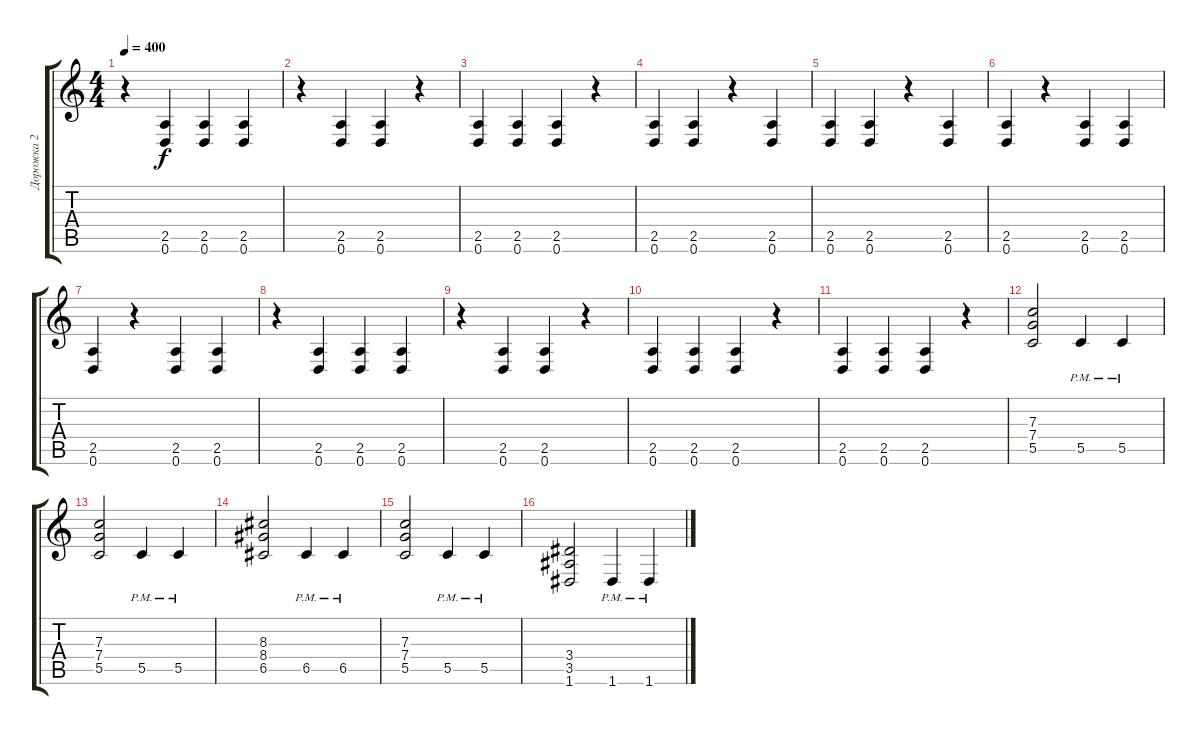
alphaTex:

\track ("Дорожка 2" "Дорожка 2") {instrument overdrivenguitar}
\staff {score tabs}
\tuning (D4 A3 F3 C3 G2 D2) {hide}
\ts (4 4)
\tempo 400
\clef g2
\ks c
r.4{dy f} (2.5 0.6).4 (2.5 0.6).4 (2.5 0.6).4 |
r.4 (2.5 0.6).4 (2.5 0.6).4 r.4 |
(2.5 0.6).4 (2.5 0.6).4 (2.5 0.6).4 r.4 |
(2.5 0.6).4 (2.5 0.6).4 r.4 (2.5 0.6).4 |
(2.5 0.6).4 (2.5 0.6).4 r.4 (2.5 0.6).4 |
(2.5 0.6).4 r.4 (2.5 0.6).4 (2.5 0.6).4 |
(2.5 0.6).4 r.4 (2.5 0.6).4 (2.5 0.6).4 |
r.4 (2.5 0.6).4 (2.5 0.6).4 (2.5 0.6).4 |
r.4 (2.5 0.6).4 (2.5 0.6).4 r.4 |
(2.5 0.6).4 (2.5 0.6).4 (2.5 0.6).4 r.4 |
(2.5 0.6).4 (2.5 0.6).4 (2.5 0.6).4 r.4 |
(7.3 7.4 5.5).2 5.5{pm}.4 5.5{pm}.4 |
(7.3 7.4 5.5).2 5.5{pm}.4 5.5{pm}.4 |
(8.3 8.4 6.5).2 6.5{pm}.4 6.5{pm}.4 |
(7.3 7.4 5.5).2 5.5{pm}.4 5.5{pm}.4 |
(3.4 3.5 1.6).2 1.6{pm}.4 1.6{pm}.4
